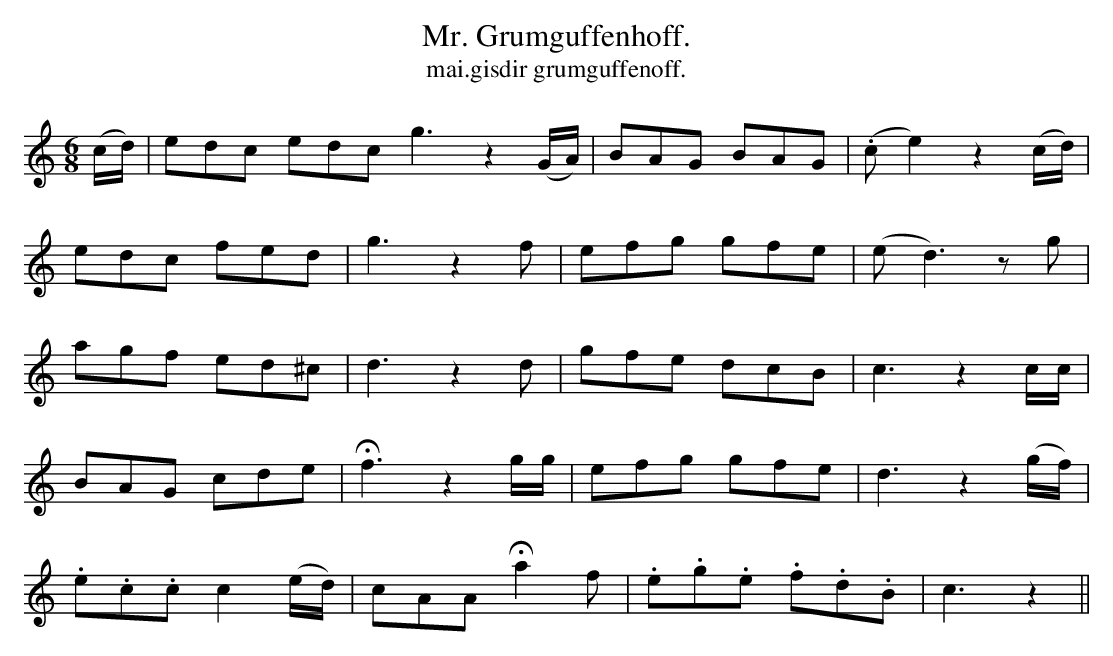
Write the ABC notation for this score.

X:1
T: Mr. Grumguffenhoff.
T: mai.gisdir grumguffenoff.
M: 6/8
L: 1/8
K: C
(c/d/)|edc edc g3z2(G/A/)|BAG BAG|(.ce2)z2 (c/d/)|
edc fed|g3 z2 f|efg gfe|(ed3) z g|
agf ed^c|d3 z2 d|gfe dcB|c3 z2 c/c/|
BAG cde|Hf3 z2 g/g/|efg gfe|d3 z2 (g/f/)|
.e.c.c c2 (e/d/)|cAA Ha2 f|.e.g.e .f.d.B|c3 z2||
